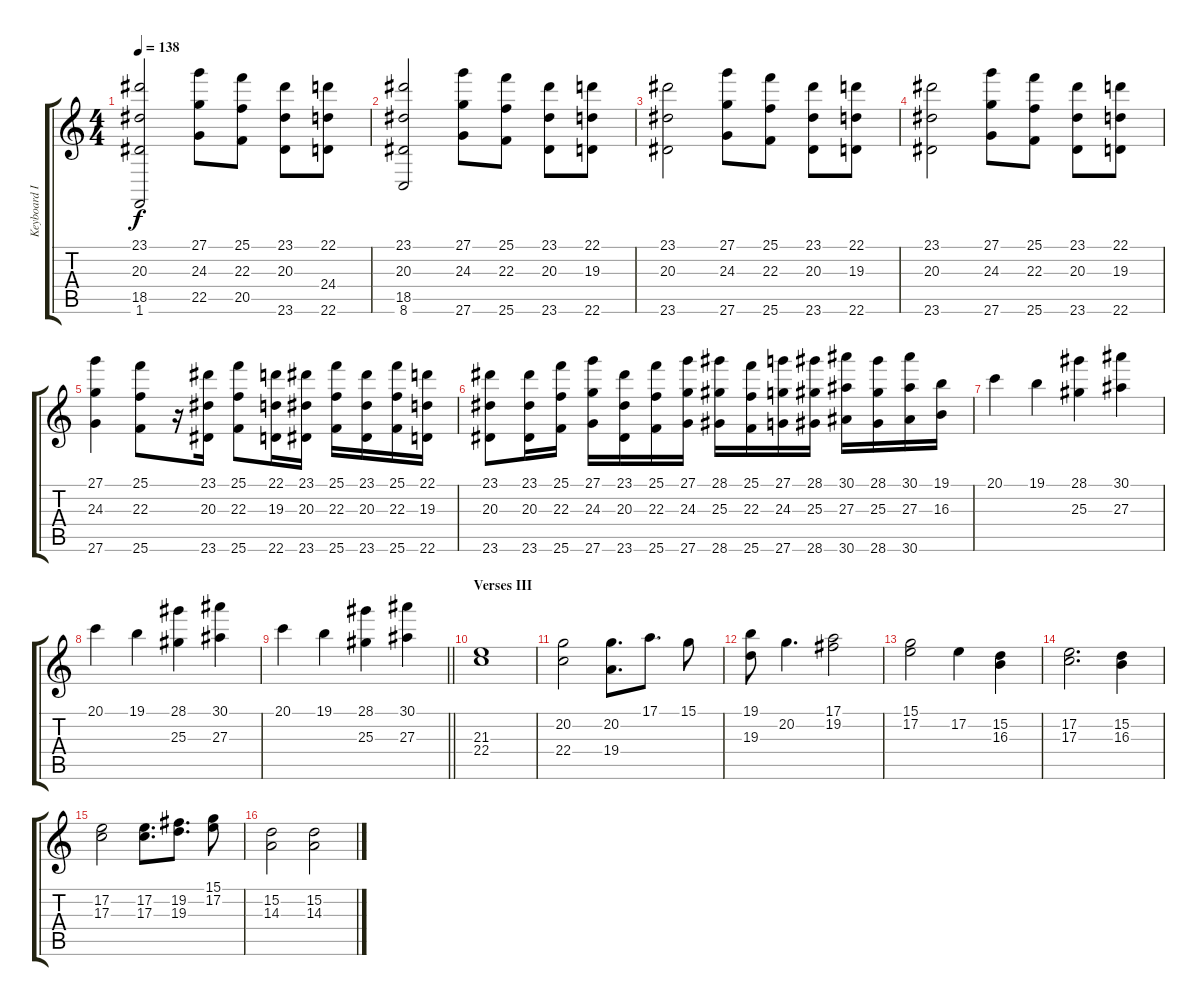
\track ("Keyboard I" "Keyboard I") {instrument stringensemble1}
\staff {score tabs}
\tuning (E4 B3 G3 D3 A2 E2) {hide}
\ts (4 4)
\tempo 138
\clef g2
\ks c
(23.1 20.3 18.5 1.6).2{dy f} (27.1 24.3 22.5).8 (25.1 22.3 20.5).8 (23.1 20.3 23.6).8 (22.1 24.4 22.6).8 |
(23.1 20.3 18.5 8.6).2 (27.1 24.3 27.6).8 (25.1 22.3 25.6).8 (23.1 20.3 23.6).8 (22.1 19.3 22.6).8 |
(23.1 20.3 23.6).2 (27.1 24.3 27.6).8 (25.1 22.3 25.6).8 (23.1 20.3 23.6).8 (22.1 19.3 22.6).8 |
(23.1 20.3 23.6).2 (27.1 24.3 27.6).8 (25.1 22.3 25.6).8 (23.1 20.3 23.6).8 (22.1 19.3 22.6).8 |
(27.1 24.3 27.6).4 (25.1 22.3 25.6).8 r.16 (23.1 20.3 23.6).16 (25.1 22.3 25.6).8 (22.1 19.3 22.6).16 (23.1 20.3 23.6).16 (25.1 22.3 25.6).16 (23.1 20.3 23.6).16 (25.1 22.3 25.6).16 (22.1 19.3 22.6).16 |
(23.1 20.3 23.6).8 (23.1 20.3 23.6).16 (25.1 22.3 25.6).16 (27.1 24.3 27.6).16 (23.1 20.3 23.6).16 (25.1 22.3 25.6).16 (27.1 24.3 27.6).16 (28.1 25.3 28.6).16 (25.1 22.3 25.6).16 (27.1 24.3 27.6).16 (28.1 25.3 28.6).16 (30.1 27.3 30.6).16 (28.1 25.3 28.6).16 (30.1 27.3 30.6).16 (19.1 16.3).16 |
20.1.4 19.1.4 (28.1 25.3).4 (30.1 27.3).4 |
20.1.4 19.1.4 (28.1 25.3).4 (30.1 27.3).4 |
\barLineRight lightlight
20.1.4 19.1.4 (28.1 25.3).4 (30.1 27.3).4 |
\section ("" "Verses III")
(21.3 22.4).1 |
(20.2 22.4).2 (20.2 19.4).8{d} 17.1.8{d} 15.1.8 |
(19.1 19.3).8 20.2.4{d} (17.1 19.2).2 |
(15.1 17.2).2 17.2.4 (15.2 16.3).4 |
(17.2 17.3).2{d} (15.2 16.3).4 |
(17.2 17.3).2 (17.2 17.3).8{d} (19.2 19.3).8{d} (15.1 17.2).8 |
(15.2 14.3).2 (15.2 14.3).2
